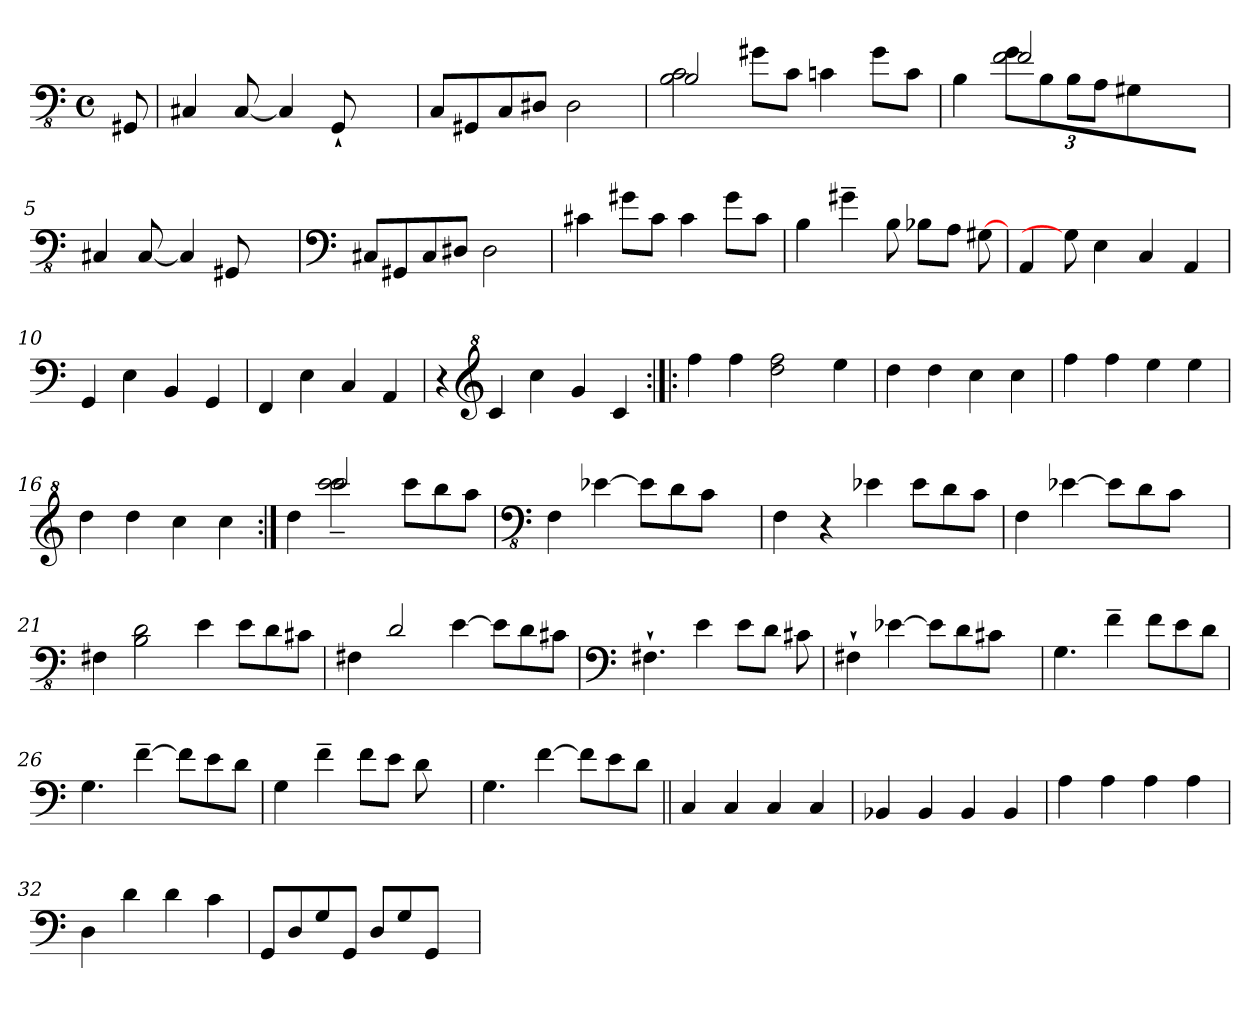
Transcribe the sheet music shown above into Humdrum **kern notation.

**kern
*part1
*staff1
*clefFv4
*k[]
*M4/4
*met(c)
*MM120
=
8GGG#X/
=1
4CC#X/
[8CC#/
4CC#/]
8GGG`/
4ryy
=2
8CC/L
8GGG#X/
8CC/
8DD#X/J
2DD#\
=3
*^
2BB\ 2C\	2BB/
8G#X\L	2.ryy
8C\J	.
4Cn\	.
8G#\L	.
8C\J	.
=4	=4
4BB\	4ryy
!LO:N:n=1:head=open	!
8F\ 8G\L	2F/
*Xbrackettup	*
12BB\J	.
12BB:\L	.
12AA\J	.
4GG#X\	.
.	4ryy
8ryy	.
*v	*v
=5
4CC#X/
[8CC#/
4CC#/]
8GGG#X/
4ryy
!!LO:LB:g=z
=6
*clefF4
8C#X/L
8GG#X/
8C#/
8D#X/J
2D#:\
=7
4c#X\
8g#X\L
8c#\J
4c#\
8g#\L
8c#\J
=8
4B\
4g#X~\
8B\
8B-X\L
8A\J
[8G#X:\
=9
4AA/
8G#\]
4E\
4C/
4AA/
=10
4GG/
4E\
4BB/
4GG/
=11
4FF/
4E\
4C/
4AA/
!!LO:LB:g=z
=12
4r
*clefG^2
4cc/
4ccc\
4gg/
4cc/
=13:|!|:
4fff\
4fff\
2ddd\ 2fff\
4eee\
=14
4ddd\
4ddd\
4ccc\
4ccc\
=15
4fff\
4fff\
4eee\
4eee\
=16
4ddd\
4ddd\
4ccc\
4ccc\
=17:|!
*^
4ddd\	4ryy
2cccc/	2cccc\~ 2cccc\~
8cccc\L	4.ryy
8bbb\	.
8aaa\J	.
*v	*v
!!LO:LB:g=z
=18
*clefFv4
4FF\
[4E-X\
8E-\L]
8D\
8C\J
8ryy
=19
4FF\
4r
4E-X\
8E-\L
8D\
8C\J
=20
4FF\
[4E-X\
8E-\L]
8D\
8C\J
8ryy
=21
4FF#X\
2BB\ 2D\
4E\
8E\L
8D\
8C#X\J
=22
4FF#X\
2D/
[4E\
8E\L]
8D\
8C#X\J
!!LO:LB:g=z
=23
*clefF4
4.F#X`\
4e\
8e\L
8d\J
8c#X\
=24
4F#X`\
[4e-X\
8e-\L]
8d\
8c#X\J
8ryy
=25
4.G\
4f~\
8f\L
8e\
8d\J
=26
4.G\
[4f~\
8f\L]
8e\
8d\J
=27
4G\
4f:~\
8f\L
8e\J
8d\
8ryy
!!LO:LB:g=z
=28
4.G\
[4f\
8f\L]
8e\
8d\J
!!LO:LB:g=z
=29||
4C/
4C/
4C/
4C/
=30
4BB-X/
4BB-/
4BB-/
4BB-/
=31
4A\
4A\
4A\
4A\
=32
4D\
4d\
4d\
4c\
=33
8GG/L
8D/
8G/
8GG/J
8D/L
8G/
8GG/J
8ryy
=
*-
